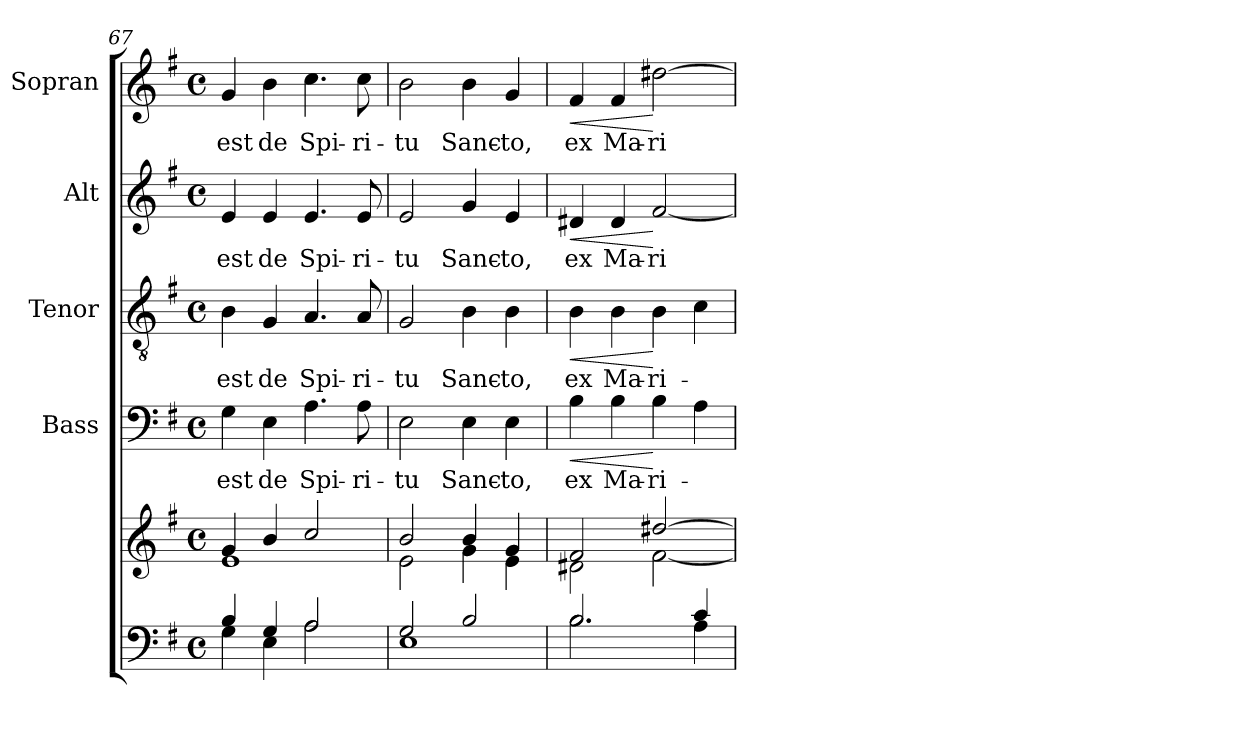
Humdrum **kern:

**kern	**kern	**kern	**text	**dynam	**kern	**text	**dynam	**kern	**text	**dynam	**kern	**text	**dynam
*part5	*part5	*part4	*part4	*part4	*part3	*part3	*part3	*part2	*part2	*part2	*part1	*part1	*part1
*staff6	*staff5	*staff4	*staff4	*staff4	*staff3	*staff3	*staff3	*staff2	*staff2	*staff2	*staff1	*staff1	*staff1
*	*	*I"Bass	*	*	*I"Tenor	*	*	*I"Alt	*	*	*I"Sopran	*	*
*	*	*I'B.	*	*	*I'T.	*	*	*I'A.	*	*	*I'S.	*	*
*clefF4	*clefG2	*clefF4	*	*	*clefGv2	*	*	*clefG2	*	*	*clefG2	*	*
*k[f#]	*k[f#]	*k[f#]	*	*	*k[f#]	*	*	*k[f#]	*	*	*k[f#]	*	*
*G:	*G:	*G:	*	*	*G:	*	*	*G:	*	*	*G:	*	*
*M4/4	*M4/4	*M4/4	*	*	*M4/4	*	*	*M4/4	*	*	*M4/4	*	*
*met(c)	*met(c)	*met(c)	*	*	*met(c)	*	*	*met(c)	*	*	*met(c)	*	*
=67	=67	=67	=67	=67	=67	=67	=67	=67	=67	=67	=67	=67	=67
*^	*^	*	*	*	*	*	*	*	*	*	*	*	*
!	!	!	!	!	!LO:LY:b	!	!	!LO:LY:b	!	!	!LO:LY:b	!	!	!LO:LY:b	!
4B/	4G\	4g/	1e	4G\	est	.	4B\	est	.	4e/	est	.	4g/	est	.
!	!	!	!	!	!LO:LY:b	!	!	!LO:LY:b	!	!	!LO:LY:b	!	!	!LO:LY:b	!
4G/	4E\	4b/	.	4E\	de	.	4G/	de	.	4e/	de	.	4b\	de	.
!	!	!	!	!	!LO:LY:b	!	!	!LO:LY:b	!	!	!LO:LY:b	!	!	!LO:LY:b	!
2A/	2A\	2cc/	.	4.A\	Spi-	.	4.A/	Spi-	.	4.e/	Spi-	.	4.cc\	Spi-	.
!	!	!	!	!	!LO:LY:b	!	!	!LO:LY:b	!	!	!LO:LY:b	!	!	!LO:LY:b	!
.	.	.	.	8A\	-ri-	.	8A/	-ri-	.	8e/	-ri-	.	8cc\	-ri-	.
=68	=68	=68	=68	=68	=68	=68	=68	=68	=68	=68	=68	=68	=68	=68	=68
!	!	!	!	!	!LO:LY:b	!	!	!LO:LY:b	!	!	!LO:LY:b	!	!	!LO:LY:b	!
2G/	1E	2b/	2e\	2E\	-tu	.	2G/	-tu	.	2e/	-tu	.	2b\	-tu	.
!	!	!	!	!	!LO:LY:b	!	!	!LO:LY:b	!	!	!LO:LY:b	!	!	!LO:LY:b	!
2B/	.	4b/	4g\	4E\	Sanc-	.	4B\	Sanc-	.	4g/	Sanc-	.	4b\	Sanc-	.
!	!	!	!	!	!LO:LY:b	!	!	!LO:LY:b	!	!	!LO:LY:b	!	!	!LO:LY:b	!
.	.	4g/	4e\	4E\	-to,	.	4B\	-to,	.	4e/	-to,	.	4g/	-to,	.
=69	=69	=69	=69	=69	=69	=69	=69	=69	=69	=69	=69	=69	=69	=69	=69
!	!	!	!	!	!LO:LY:b	!LO:HP:b	!	!LO:LY:b	!LO:HP:b	!	!LO:LY:b	!LO:HP:b	!	!LO:LY:b	!LO:HP:b
2.B/	2.B\	2f#/	2d#X\	4B\	ex	<	4B\	ex	<	4d#X/	ex	<	4f#/	ex	<
!	!	!	!	!	!LO:LY:b	!	!	!LO:LY:b	!	!	!LO:LY:b	!	!	!LO:LY:b	!
.	.	.	.	4B\	Ma-	.	4B\	Ma-	.	4d#/	Ma-	.	4f#/	Ma-	.
!	!	!	!	!	!LO:LY:b	!	!	!LO:LY:b	!	!	!LO:LY:b	!	!	!LO:LY:b	!
.	.	[>2dd#X/	[<2f#\	4B\	-ri-	[	4B\	-ri-	[	[2f#/	-ri-	[	[2dd#X\	-ri-	[
4c/	4A\	.	.	4A\	.	.	4c\	.	.	.	.	.	.	.	.
*v	*v	*	*	*	*	*	*	*	*	*	*	*	*	*	*
*	*v	*v	*	*	*	*	*	*	*	*	*	*	*	*
=	=	=	=	=	=	=	=	=	=	=	=	=	=
*-	*-	*-	*-	*-	*-	*-	*-	*-	*-	*-	*-	*-	*-
